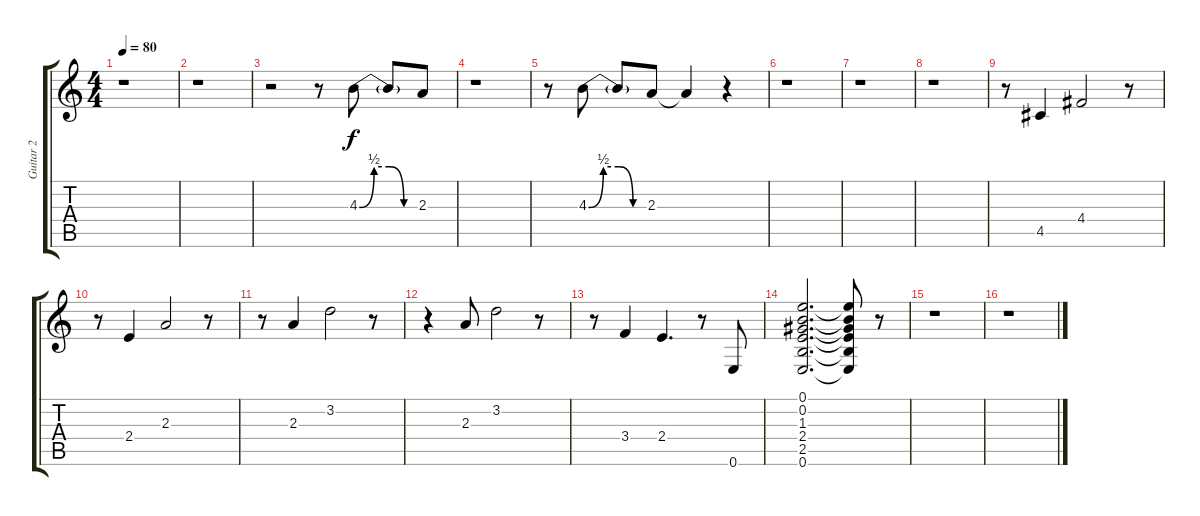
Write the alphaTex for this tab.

\track ("Guitar 2" "Guitar 2") {instrument electricguitarjazz}
\staff {score tabs}
\tuning (E4 B3 G3 D3 A2 E2) {hide}
\ts (4 4)
\tempo 80
\clef g2
\ks c
r.1{dy f} |
r.1 |
r.2 r.8 4.3{be (custom 0 0 15 2 30 2 45 0 60 0)}.8 4.3{t}.8 2.3.8 |
r.1 |
r.8 4.3{be (custom 0 0 15 2 30 2 45 0 60 0)}.8 4.3{t}.8 2.3.8 2.3{t}.4 r.4 |
r.1 |
r.1 |
r.1 |
r.8 4.5.4 4.4.2 r.8 |
r.8 2.4.4 2.3.2 r.8 |
r.8 2.3.4 3.2.2 r.8 |
r.4 2.3.8 3.2.2 r.8 |
r.8 3.4.4 2.4.4{d} r.8 0.6.8 |
(0.1 0.2 1.3 2.4 2.5 0.6).2{d} (0.1{t} 0.2{t} 1.3{t} 2.4{t} 2.5{t} 0.6{t}).8 r.8 |
r.1 |
r.1
